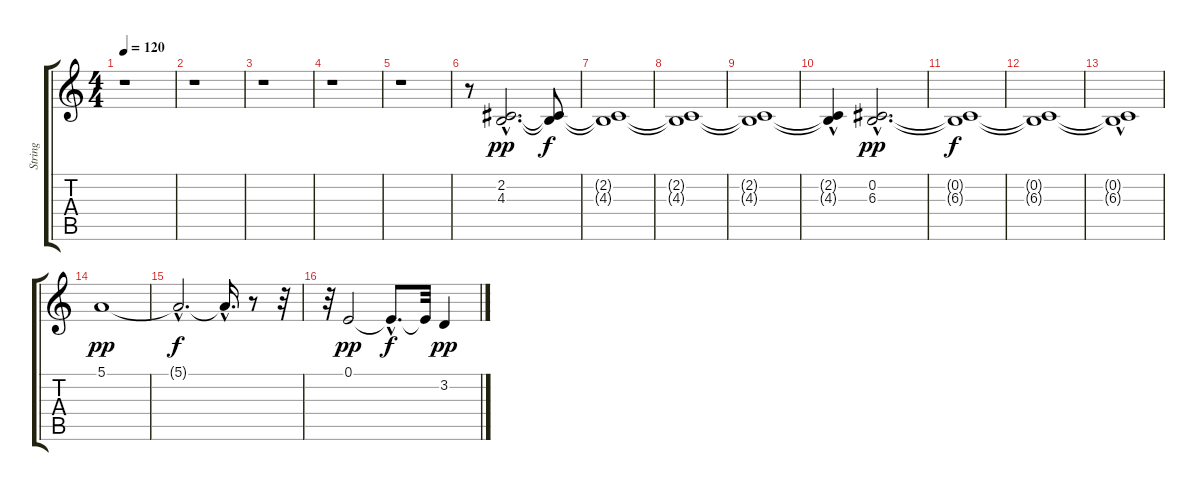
\track ("String" "String") {instrument stringensemble2}
\staff {score tabs}
\tuning (E4 B3 G3 D3 A2 E2) {hide}
\ts (4 4)
\tempo 120
\clef g2
\ks c
r.1{dy pp instrument stringensemble2} |
r.1 |
r.1 |
r.1 |
r.1 |
r.8 (2.2{hac} 4.3{hac}).2{d} (2.2{t} 4.3{t}).8{dy f} |
(2.2{t} 4.3{t}).1 |
(2.2{t} 4.3{t}).1 |
(2.2{t} 4.3{t}).1 |
(2.2{t} 4.3{hac t}).4 (0.2{hac} 6.3{hac}).2{d dy pp} |
(0.2{t} 6.3{t}).1{dy f} |
(0.2{t} 6.3{t}).1 |
(0.2{hac t} 6.3{t}).1 |
5.1.1{dy pp} |
5.1{hac t}.2{d dy f} 5.1{hac t}.16{d} r.8 r.32 |
r.32 0.1.2{dy pp} 0.1{hac t}.8{d dy f} 0.1{t}.32 3.2.4{dy pp}
